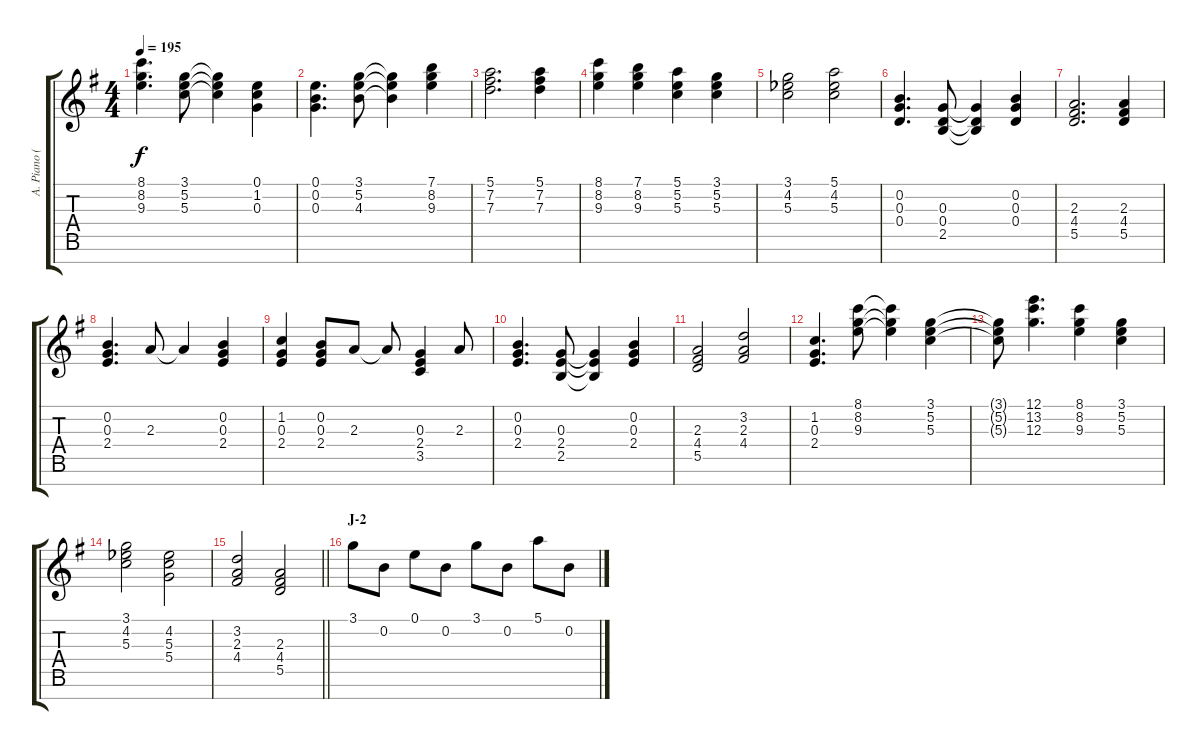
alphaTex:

\track ("A. Piano (Right Hand)" "A. Piano (") {instrument acousticgrandpiano}
\staff {score tabs}
\tuning (E5 B4 G4 D4 A3 E3 B2) {hide}
\ts (4 4)
\tempo 195
\clef g2
\ks g
(8.1 8.2 9.3).4{d dy f} (3.1 5.2 5.3).8 (3.1{t} 5.2{t} 5.3{t}).4 (0.1 1.2 0.3).4 |
(0.1 0.2 0.3).4{d} (3.1 5.2 4.3).8 (3.1{t} 5.2{t} 4.3{t}).4 (7.1 8.2 9.3).4 |
(5.1 7.2 7.3).2{d} (5.1 7.2 7.3).4 |
(8.1 8.2 9.3).4 (7.1 8.2 9.3).4 (5.1 5.2 5.3).4 (3.1 5.2 5.3).4 |
(3.1 4.2{acc b} 5.3).2 (5.1 4.2{acc b} 5.3).2 |
(0.2 0.3 0.4).4{d} (0.3 0.4 2.5).8 (0.3{t} 0.4{t} 2.5{t}).4 (0.2 0.3 0.4).4 |
(2.3 4.4 5.5).2{d} (2.3 4.4 5.5).4 |
(0.2 0.3 2.4).4{d} 2.3.8 2.3{t}.4 (0.2 0.3 2.4).4 |
(1.2 0.3 2.4).4 (0.2 0.3 2.4).8 2.3.8 2.3{t}.8 (0.3 2.4 3.5).4 2.3.8 |
(0.2 0.3 2.4).4{d} (0.3 2.4 2.5).8 (0.3{t} 2.4{t} 2.5{t}).4 (0.2 0.3 2.4).4 |
(2.3 4.4 5.5).2 (3.2 2.3 4.4).2 |
(1.2 0.3 2.4).4{d} (8.1 8.2 9.3).8 (8.1{t} 8.2{t} 9.3{t}).4 (3.1 5.2 5.3).4 |
(3.1{t} 5.2{t} 5.3{t}).8 (12.1 13.2 12.3).4{d} (8.1 8.2 9.3).4 (3.1 5.2 5.3).4 |
(3.1 4.2{acc b} 5.3).2 (4.2{acc b} 5.3 5.4).2 |
\barLineRight lightlight
(3.2 2.3 4.4).2 (2.3 4.4 5.5).2 |
\section ("" "J-2")
3.1.8 0.2.8 0.1.8 0.2.8 3.1.8 0.2.8 5.1.8 0.2.8
